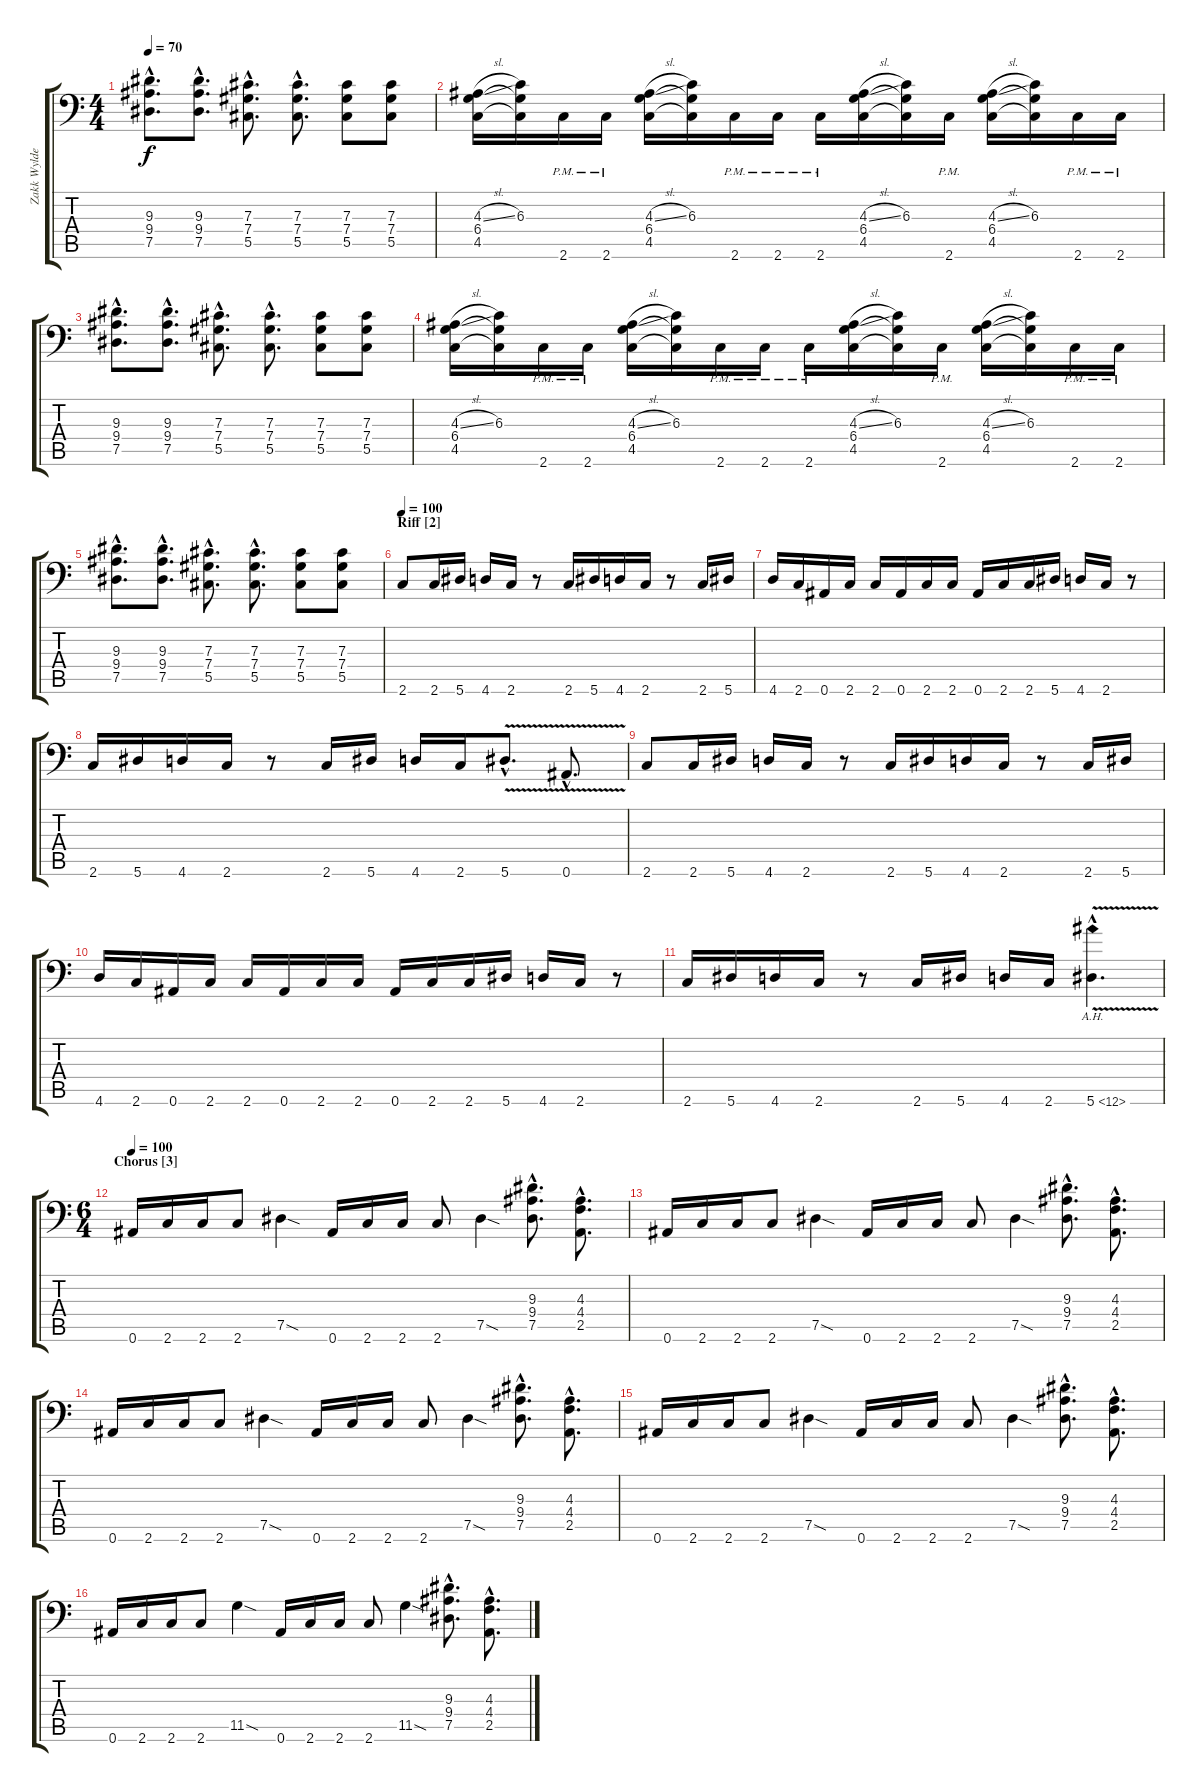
\track ("Zakk Wylde" "Zakk Wylde") {instrument distortionguitar}
\staff {score tabs}
\tuning (Eb3 Bb2 Gb2 Db2 Ab1 Bb1) {hide}
\ts (4 4)
\tempo 70
\clef f4
\ks c
(9.3{hac} 9.4{hac} 7.5{hac}).8{d dy f} (9.3{hac} 9.4{hac} 7.5{hac}).8{d} (7.3{hac} 7.4{hac} 5.5{hac}).8{d} (7.3{hac} 7.4{hac} 5.5{hac}).8{d} (7.3 7.4 5.5).8 (7.3 7.4 5.5).8 |
(4.3{sl} 6.4 4.5).16 (6.3 6.4{t} 4.5{t}).16 2.6{pm}.16 2.6{pm}.16 (4.3{sl} 6.4 4.5).16 (6.3 6.4{t} 4.5{t}).16 2.6{pm}.16 2.6{pm}.16 2.6{pm}.16 (4.3{sl} 6.4 4.5).16 (6.3 6.4{t} 4.5{t}).16 2.6{pm}.16 (4.3{sl} 6.4 4.5).16 (6.3 6.4{t} 4.5{t}).16 2.6{pm}.16 2.6{pm}.16 |
(9.3{hac} 9.4{hac} 7.5{hac}).8{d} (9.3{hac} 9.4{hac} 7.5{hac}).8{d} (7.3{hac} 7.4{hac} 5.5{hac}).8{d} (7.3{hac} 7.4{hac} 5.5{hac}).8{d} (7.3 7.4 5.5).8 (7.3 7.4 5.5).8 |
(4.3{sl} 6.4 4.5).16 (6.3 6.4{t} 4.5{t}).16 2.6{pm}.16 2.6{pm}.16 (4.3{sl} 6.4 4.5).16 (6.3 6.4{t} 4.5{t}).16 2.6{pm}.16 2.6{pm}.16 2.6{pm}.16 (4.3{sl} 6.4 4.5).16 (6.3 6.4{t} 4.5{t}).16 2.6{pm}.16 (4.3{sl} 6.4 4.5).16 (6.3 6.4{t} 4.5{t}).16 2.6{pm}.16 2.6{pm}.16 |
(9.3{hac} 9.4{hac} 7.5{hac}).8{d} (9.3{hac} 9.4{hac} 7.5{hac}).8{d} (7.3{hac} 7.4{hac} 5.5{hac}).8{d} (7.3{hac} 7.4{hac} 5.5{hac}).8{d} (7.3 7.4 5.5).8 (7.3 7.4 5.5).8 |
\section ("" "Riff [2]")
\tempo 100
2.6.8 2.6.16 5.6.16 4.6.16 2.6.16 r.8 2.6.16 5.6.16 4.6.16 2.6.16 r.8 2.6.16 5.6.16 |
4.6.16 2.6.16 0.6.16 2.6.16 2.6.16 0.6.16 2.6.16 2.6.16 0.6.16 2.6.16 2.6.16 5.6.16 4.6.16 2.6.16 r.8 |
2.6.16 5.6.16 4.6.16 2.6.16 r.8 2.6.16 5.6.16 4.6.16 2.6.16 5.6{v hac}.8{d} 0.6{v hac}.8{d} |
2.6.8 2.6.16 5.6.16 4.6.16 2.6.16 r.8 2.6.16 5.6.16 4.6.16 2.6.16 r.8 2.6.16 5.6.16 |
4.6.16 2.6.16 0.6.16 2.6.16 2.6.16 0.6.16 2.6.16 2.6.16 0.6.16 2.6.16 2.6.16 5.6.16 4.6.16 2.6.16 r.8 |
2.6.16 5.6.16 4.6.16 2.6.16 r.8 2.6.16 5.6.16 4.6.16 2.6.16 5.6{ah 7 v hac}.4{d} |
\ts (6 4)
\section ("" "Chorus [3]")
\tempo 100
0.6.16 2.6.16 2.6.16 2.6.8 7.5{sod}.4 0.6.16 2.6.16 2.6.16 2.6.8 7.5{sod}.4 (9.3{hac} 9.4{hac} 7.5{hac}).8{d} (4.3{hac} 4.4{hac} 2.5{hac}).8{d} |
0.6.16 2.6.16 2.6.16 2.6.8 7.5{sod}.4 0.6.16 2.6.16 2.6.16 2.6.8 7.5{sod}.4 (9.3{hac} 9.4{hac} 7.5{hac}).8{d} (4.3{hac} 4.4{hac} 2.5{hac}).8{d} |
0.6.16 2.6.16 2.6.16 2.6.8 7.5{sod}.4 0.6.16 2.6.16 2.6.16 2.6.8 7.5{sod}.4 (9.3{hac} 9.4{hac} 7.5{hac}).8{d} (4.3{hac} 4.4{hac} 2.5{hac}).8{d} |
0.6.16 2.6.16 2.6.16 2.6.8 7.5{sod}.4 0.6.16 2.6.16 2.6.16 2.6.8 7.5{sod}.4 (9.3{hac} 9.4{hac} 7.5{hac}).8{d} (4.3{hac} 4.4{hac} 2.5{hac}).8{d} |
0.6.16 2.6.16 2.6.16 2.6.8 11.5{sod}.4 0.6.16 2.6.16 2.6.16 2.6.8 11.5{sod}.4 (9.3{hac} 9.4{hac} 7.5{hac}).8{d} (4.3{hac} 4.4{hac} 2.5{hac}).8{d}
